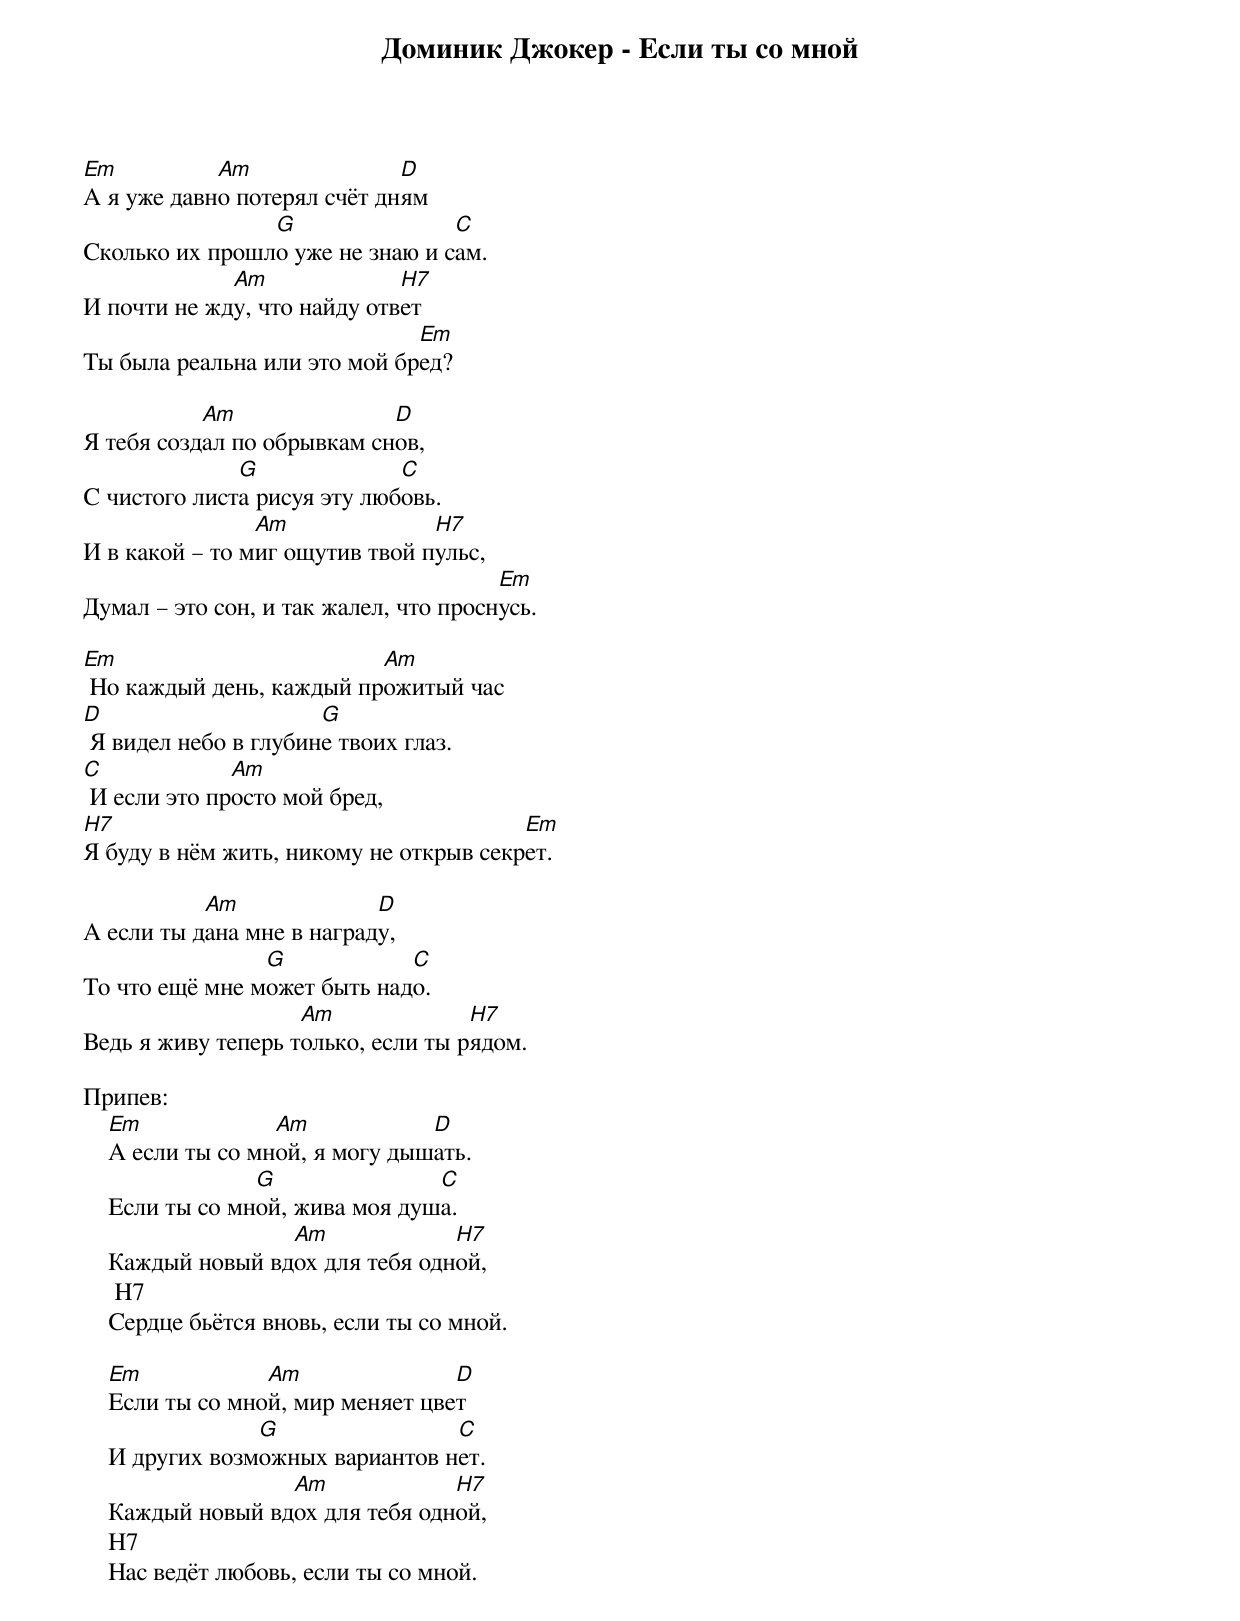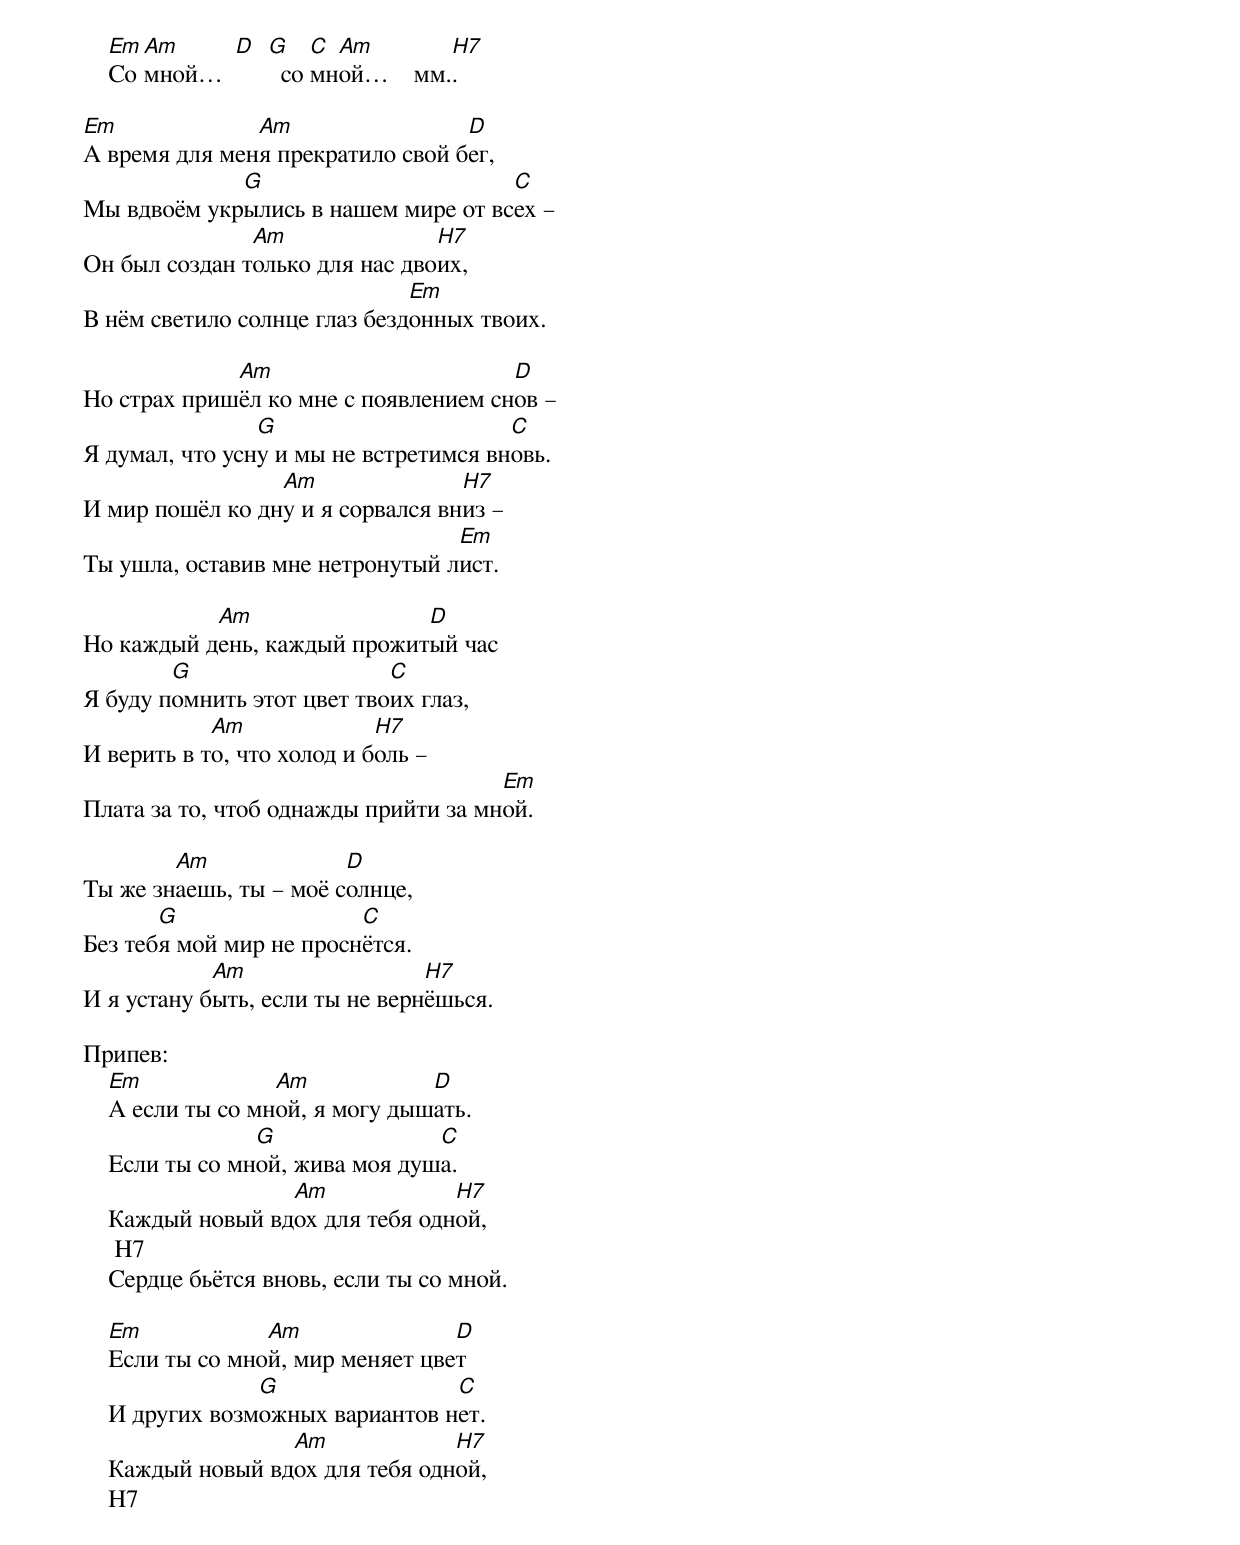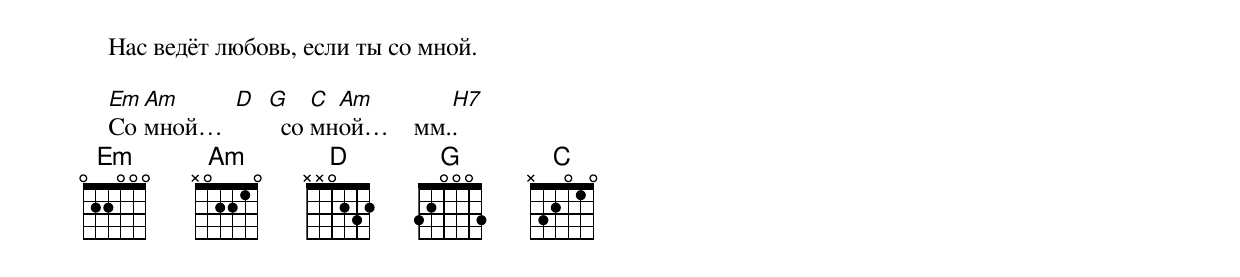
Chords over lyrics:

Доминик Джокер - Если ты со мной

Em          Am               D
А я уже давно потерял счёт дням
                G                C
Сколько их прошло уже не знаю и сам.
             Am              H7
И почти не жду, что найду ответ
                              Em
Ты была реальна или это мой бред?

           Am               D
Я тебя создал по обрывкам снов,
              G              C
С чистого листа рисуя эту любовь.
                Am              H7
И в какой – то миг ощутив твой пульс,
                                       Em
Думал – это сон, и так жалел, что проснусь.

Em                        Am
 Но каждый день, каждый прожитый час
D                     G
 Я видел небо в глубине твоих глаз.
C             Am
 И если это просто мой бред,
H7                                      Em
Я буду в нём жить, никому не открыв секрет.

           Am              D
А если ты дана мне в награду,
                G            C
То что ещё мне может быть надо.
                    Am              H7
Ведь я живу теперь только, если ты рядом.

Припев:
    Em             Am            D
    А если ты со мной, я могу дышать.
                 G               C
    Если ты со мной, жива моя душа.
                   Am             H7
    Каждый новый вдох для тебя одной,
     H7
    Сердце бьётся вновь, если ты со мной.

    Em            Am               D
    Если ты со мной, мир меняет цвет
                 G                C
    И других возможных вариантов нет.
                   Am             H7
    Каждый новый вдох для тебя одной,
    H7
    Нас ведёт любовь, если ты со мной.

    Em Am     D G    C Am        H7
    Со мной…      со мной…    мм..

Em             Am                 D
А время для меня прекратило свой бег,
             G                       C
Мы вдвоём укрылись в нашем мире от всех –
               Am               H7
Он был создан только для нас двоих,
                              Em
В нём светило солнце глаз бездонных твоих.

             Am                       D
Но страх пришёл ко мне с появлением снов –
                G                      C
Я думал, что усну и мы не встретимся вновь.
                 Am               H7
И мир пошёл ко дну и я сорвался вниз –
                                 Em
Ты ушла, оставив мне нетронутый лист.

           Am                D
Но каждый день, каждый прожитый час
        G                   C
Я буду помнить этот цвет твоих глаз,
            Am              H7
И верить в то, что холод и боль –
                                      Em
Плата за то, чтоб однажды прийти за мной.

        Am              D
Ты же знаешь, ты – моё солнце,
       G                 C
Без тебя мой мир не проснётся.
            Am                  H7
И я устану быть, если ты не вернёшься.

Припев:
    Em             Am            D
    А если ты со мной, я могу дышать.
                 G               C
    Если ты со мной, жива моя душа.
                   Am             H7
    Каждый новый вдох для тебя одной,
     H7
    Сердце бьётся вновь, если ты со мной.

    Em            Am               D
    Если ты со мной, мир меняет цвет
                 G                C
    И других возможных вариантов нет.
                   Am             H7
    Каждый новый вдох для тебя одной,
    H7
    Нас ведёт любовь, если ты со мной.

    Em Am     D G    C Am        H7
    Со мной…      со мной…    мм..
